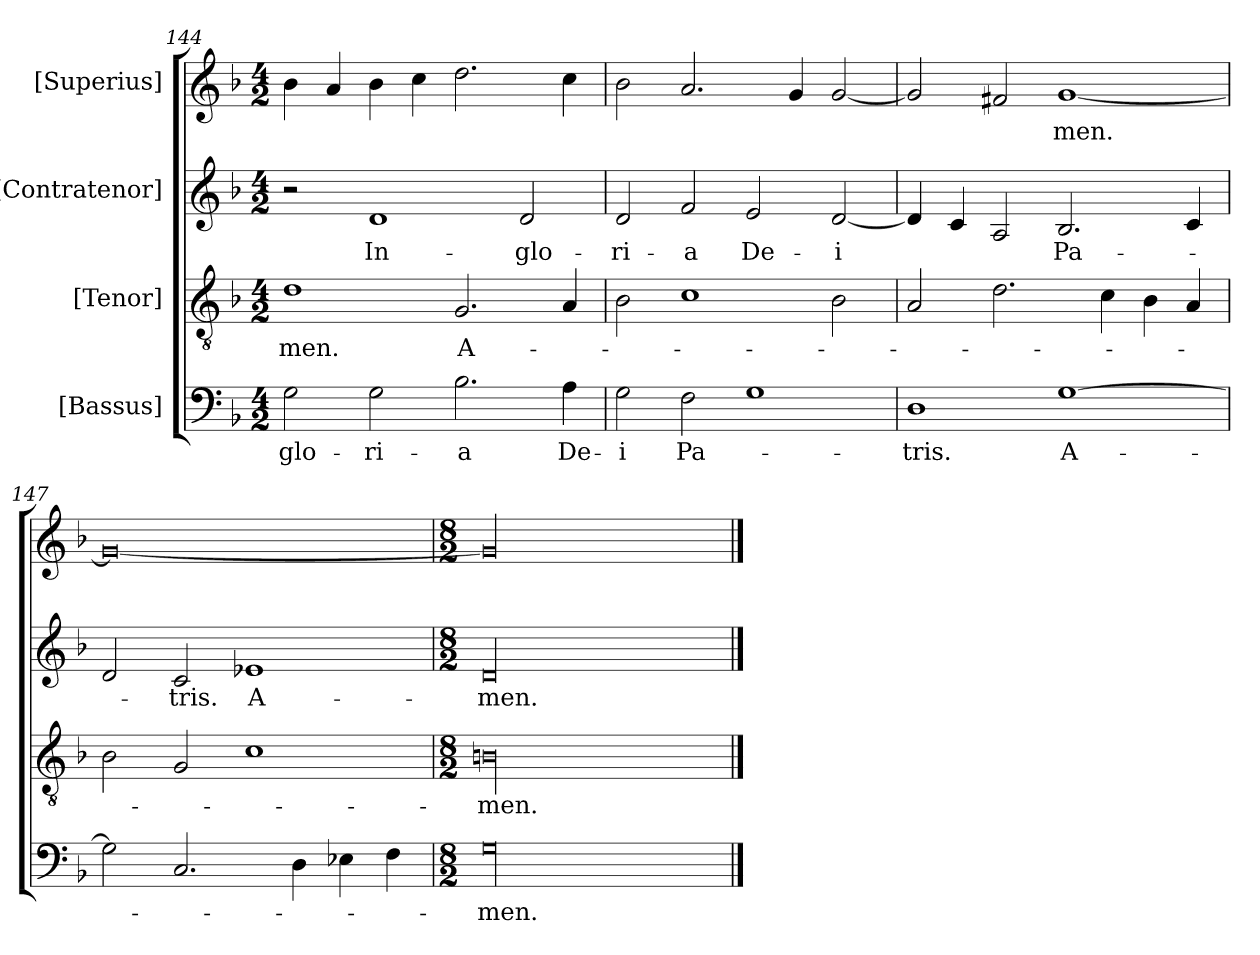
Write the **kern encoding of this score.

**kern	**text	**kern	**text	**kern	**text	**kern	**text
*part4	*part4	*part3	*part3	*part2	*part2	*part1	*part1
*staff4	*staff4	*staff3	*staff3	*staff2	*staff2	*staff1	*staff1
*I"[Bassus]	*	*I"[Tenor]	*	*I"[Contratenor]	*	*I"[Superius]	*
*clefF4	*	*clefGv2	*	*clefG2	*	*clefG2	*
*k[b-]	*	*k[b-]	*	*k[b-]	*	*k[b-]	*
*M4/2	*	*M4/2	*	*M4/2	*	*M4/2	*
=144	=144	=144	=144	=144	=144	=144	=144
2G\	glo-	1d\	-men.	2r	.	4b-\	.
.	.	.	.	.	.	4a/	.
2G\	-ri-	.	.	1d/	In-	4b-\	.
.	.	.	.	.	.	4cc\	.
2.B-\	-a	2.G/	A-	.	.	2.dd\	.
.	.	.	.	2d/	glo-	.	.
4A\	De-	4A/	.	.	.	4cc\	.
=145	=145	=145	=145	=145	=145	=145	=145
2G\	-i	2B-\	.	2d/	-ri-	2b-\	.
2F\	Pa-	1c\	.	2f/	-a	2.a/	.
1G\	.	.	.	2e/	De-	.	.
.	.	.	.	.	.	4g/	.
.	.	2B-\	.	[2d/	-i	[2g/	.
=146	=146	=146	=146	=146	=146	=146	=146
1D\	-tris.	2A/	.	4d/]	.	2g/]	.
.	.	.	.	4c/	.	.	.
.	.	2.d\	.	2A/	.	2f#X/	.
[1G\	A-	.	.	2.B-/	Pa-	[1g/	-men.
.	.	4c\	.	.	.	.	.
.	.	4B-\	.	.	.	.	.
.	.	4A/	.	4c/	.	.	.
=147	=147	=147	=147	=147	=147	=147	=147
2G\]	.	2B-\	.	2d/	.	0g/_	.
2.C/	.	2G/	.	2c/	-tris.	.	.
.	.	1c\	.	1e-X/	A-	.	.
4D\	.	.	.	.	.	.	.
4E-X\	.	.	.	.	.	.	.
4F\	.	.	.	.	.	.	.
=148	=148	=148	=148	=148	=148	=148	=148
*M8/2	*	*M8/2	*	*M8/2	*	*M8/2	*
00G\	-men.	00Bn\	-men.	00d/	-men.	00g/]	.
==	==	==	==	==	==	==	==
*-	*-	*-	*-	*-	*-	*-	*-
